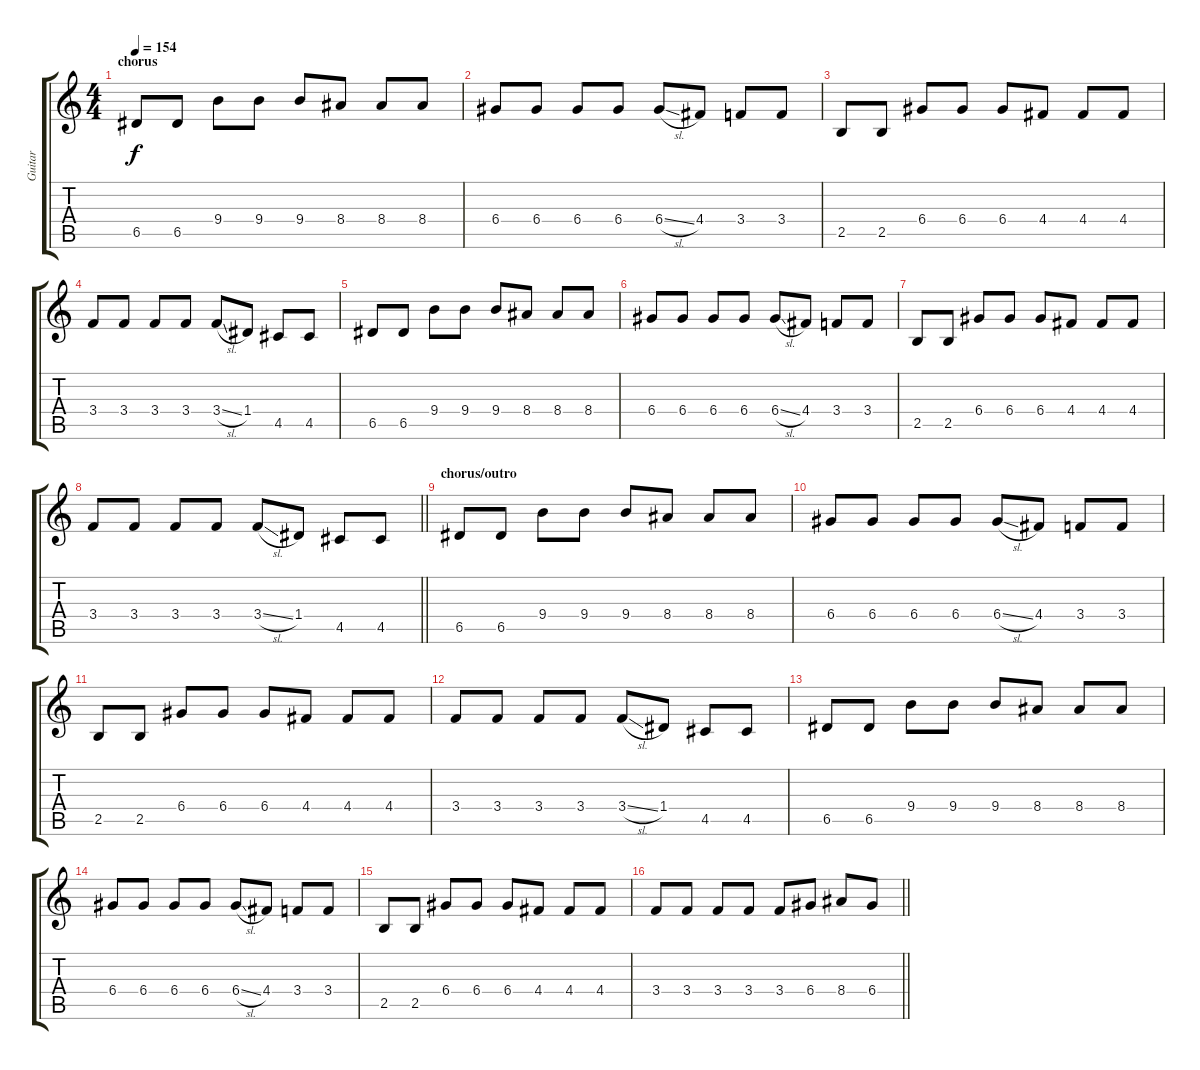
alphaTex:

\track ("Guitar" "Guitar") {instrument distortionguitar}
\staff {score tabs}
\tuning (E4 B3 G3 D3 A2 E2) {hide}
\ts (4 4)
\section ("" "chorus")
\tempo 154
\clef g2
\ks c
6.5.8{dy f} 6.5.8 9.4.8 9.4.8 9.4.8 8.4.8 8.4.8 8.4.8 |
6.4.8 6.4.8 6.4.8 6.4.8 6.4{sl}.8 4.4.8 3.4.8 3.4.8 |
2.5.8 2.5.8 6.4.8 6.4.8 6.4.8 4.4.8 4.4.8 4.4.8 |
3.4.8 3.4.8 3.4.8 3.4.8 3.4{sl}.8 1.4.8 4.5.8 4.5.8 |
6.5.8 6.5.8 9.4.8 9.4.8 9.4.8 8.4.8 8.4.8 8.4.8 |
6.4.8 6.4.8 6.4.8 6.4.8 6.4{sl}.8 4.4.8 3.4.8 3.4.8 |
2.5.8 2.5.8 6.4.8 6.4.8 6.4.8 4.4.8 4.4.8 4.4.8 |
\barLineRight lightlight
3.4.8 3.4.8 3.4.8 3.4.8 3.4{sl}.8 1.4.8 4.5.8 4.5.8 |
\section ("" "chorus/outro")
6.5.8 6.5.8 9.4.8 9.4.8 9.4.8 8.4.8 8.4.8 8.4.8 |
6.4.8 6.4.8 6.4.8 6.4.8 6.4{sl}.8 4.4.8 3.4.8 3.4.8 |
2.5.8 2.5.8 6.4.8 6.4.8 6.4.8 4.4.8 4.4.8 4.4.8 |
3.4.8 3.4.8 3.4.8 3.4.8 3.4{sl}.8 1.4.8 4.5.8 4.5.8 |
6.5.8 6.5.8 9.4.8 9.4.8 9.4.8 8.4.8 8.4.8 8.4.8 |
6.4.8 6.4.8 6.4.8 6.4.8 6.4{sl}.8 4.4.8 3.4.8 3.4.8 |
2.5.8 2.5.8 6.4.8 6.4.8 6.4.8 4.4.8 4.4.8 4.4.8 |
\barLineRight lightlight
3.4.8 3.4.8 3.4.8 3.4.8 3.4.8 6.4.8 8.4.8 6.4.8
